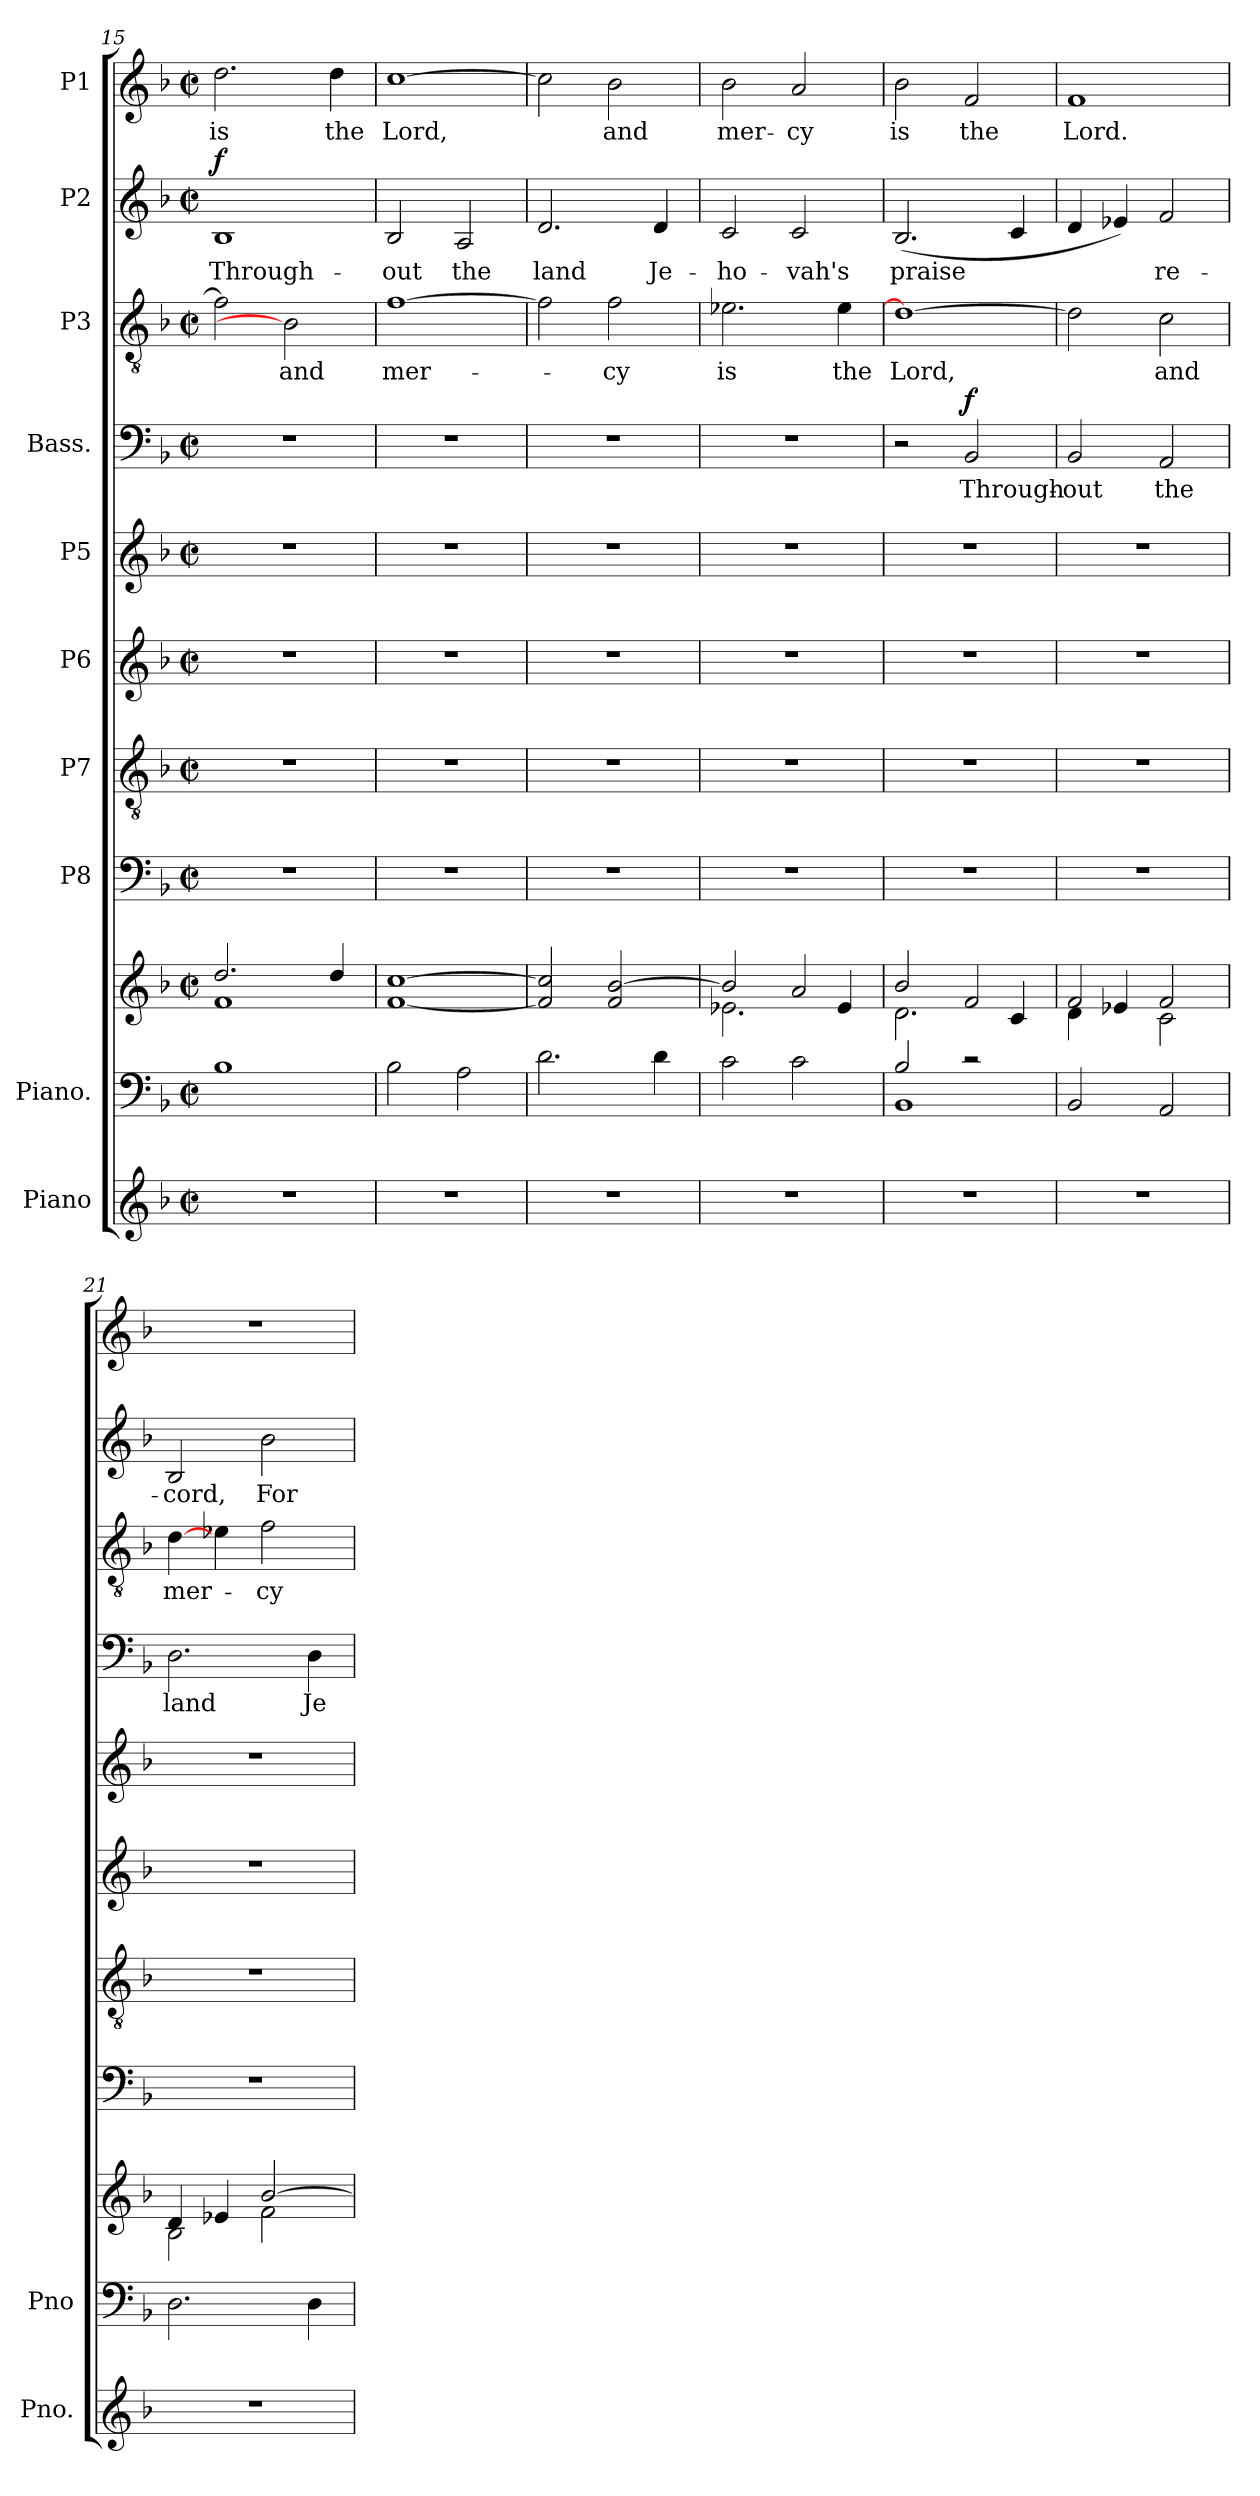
**kern	**kern	**kern	**kern	**kern	**kern	**kern	**kern	**text	**dynam	**kern	**text	**kern	**text	**dynam	**kern	**text
*part10	*part9	*part9	*part8	*part7	*part6	*part5	*part4	*part4	*part4	*part3	*part3	*part2	*part2	*part2	*part1	*part1
*staff11	*staff10	*staff9	*staff8	*staff7	*staff6	*staff5	*staff4	*staff4	*staff4	*staff3	*staff3	*staff2	*staff2	*staff2	*staff1	*staff1
*I"Piano	*I"Piano.	*	*I"P8	*I"P7	*I"P6	*I"P5	*I"Bass.	*	*	*I"P3	*	*I"P2	*	*	*I"P1	*
*I'Pno.	*I'Pno	*	*	*	*	*	*	*	*	*	*	*	*	*	*	*
*clefG2	*clefF4	*clefG2	*clefF4	*clefGv2	*clefG2	*clefG2	*clefF4	*	*	*clefGv2	*	*clefG2	*	*	*clefG2	*
*k[b-]	*k[b-]	*k[b-]	*k[b-]	*k[b-]	*k[b-]	*k[b-]	*k[b-]	*	*	*k[b-]	*	*k[b-]	*	*	*k[b-]	*
*F:	*F:	*F:	*F:	*F:	*F:	*F:	*F:	*	*	*F:	*	*F:	*	*	*F:	*
*M2/2	*M2/2	*M2/2	*M2/2	*M2/2	*M2/2	*M2/2	*M2/2	*	*	*M2/2	*	*M2/2	*	*	*M2/2	*
*met(c|)	*met(c|)	*met(c|)	*met(c|)	*met(c|)	*met(c|)	*met(c|)	*met(c|)	*	*	*met(c|)	*	*met(c|)	*	*	*met(c|)	*
=15	=15	=15	=15	=15	=15	=15	=15	=15	=15	=15	=15	=15	=15	=15	=15	=15
*	*	*^	*	*	*	*	*	*	*	*	*	*	*	*	*	*
!	!	!	!	!	!	!	!	!	!	!	!	!	!	!LO:LY:b	!LO:DY:b	!	!LO:LY:b
1r	1B-	2.dd/	1f	1r	1r	1r	1r	1r	.	.	2f\]	.	1B-	Through-	f	2.dd\	is
!	!	!	!	!	!	!	!	!	!	!	!	!LO:LY:b	!	!	!	!	!
.	.	.	.	.	.	.	.	.	.	.	2B-\]	and	.	.	.	.	.
!	!	!	!	!	!	!	!	!	!	!	!	!	!	!	!	!	!LO:LY:b
.	.	4dd/	.	.	.	.	.	.	.	.	.	.	.	.	.	4dd\	the
*	*	*v	*v	*	*	*	*	*	*	*	*	*	*	*	*	*	*
=16	=16	=16	=16	=16	=16	=16	=16	=16	=16	=16	=16	=16	=16	=16	=16	=16
!	!	!	!	!	!	!	!	!	!	!	!LO:LY:b	!	!LO:LY:b	!	!	!LO:LY:b
1r	2B-\	[1f [1cc	1r	1r	1r	1r	1r	.	.	[1f	mer-	2B-/	-out	.	[1cc	Lord,
!	!	!	!	!	!	!	!	!	!	!	!	!	!LO:LY:b	!	!	!
.	2A\	.	.	.	.	.	.	.	.	.	.	2A/	the	.	.	.
!!LO:PB:g=z
=17	=17	=17	=17	=17	=17	=17	=17	=17	=17	=17	=17	=17	=17	=17	=17	=17
!	!	!	!	!	!	!	!	!	!	!	!	!	!LO:LY:b	!	!	!LO:LY:b
1r	2.d\	2f/] 2cc/]	1r	1r	1r	1r	1r	.	.	2f\]	.	2.d/	land	.	2cc\]	.
!	!	!	!	!	!	!	!	!	!	!	!LO:LY:b	!	!	!	!	!LO:LY:b
.	.	2f/ [2b-/	.	.	.	.	.	.	.	2f\	-cy	.	.	.	2b-\	and
!	!	!	!	!	!	!	!	!	!	!	!	!	!LO:LY:b	!	!	!
.	4d\	.	.	.	.	.	.	.	.	.	.	4d/	Je-	.	.	.
=18	=18	=18	=18	=18	=18	=18	=18	=18	=18	=18	=18	=18	=18	=18	=18	=18
*	*	*^	*	*	*	*	*	*	*	*	*	*	*	*	*	*
!	!	!	!	!	!	!	!	!	!	!	!	!LO:LY:b	!	!LO:LY:b	!	!	!LO:LY:b
1r	2c\	2b-/]	2.e-X\	1r	1r	1r	1r	1r	.	.	2.e-X\	is	2c/	-ho-	.	2b-\	mer-
!	!	!	!	!	!	!	!	!	!	!	!	!	!	!LO:LY:b	!	!	!LO:LY:b
.	2c\	2a/	.	.	.	.	.	.	.	.	.	.	2c/	-vah's	.	2a/	-cy
!	!	!	!	!	!	!	!	!	!	!	!	!LO:LY:b	!	!	!	!	!
.	.	.	4e-/	.	.	.	.	.	.	.	4e-\	the	.	.	.	.	.
=19	=19	=19	=19	=19	=19	=19	=19	=19	=19	=19	=19	=19	=19	=19	=19	=19	=19
*	*^	*	*	*	*	*	*	*	*	*	*	*	*	*	*	*	*
!	!	!	!	!	!	!	!	!	!	!	!	!	!LO:LY:b	!	!LO:LY:b	!	!	!LO:LY:b
1r	2B-/	1BB-	2b-/	2.d\	1r	1r	1r	1r	2r	.	.	1d_	Lord,	(>2.B-/	praise	.	2b-\	is
!	!	!	!	!	!	!	!	!	!	!LO:LY:b	!LO:DY:b	!	!	!	!	!	!	!LO:LY:b
.	2r	.	2f/	.	.	.	.	.	2BB-/	Through-	f	.	.	.	.	.	2f/	the
!	!	!	!	!	!	!	!	!	!	!	!	!	!	!	!LO:LY:b	!	!	!
.	.	.	.	4c/	.	.	.	.	.	.	.	.	.	4c/	.	.	.	.
*	*v	*v	*	*	*	*	*	*	*	*	*	*	*	*	*	*	*	*
=20	=20	=20	=20	=20	=20	=20	=20	=20	=20	=20	=20	=20	=20	=20	=20	=20	=20
!	!	!	!	!	!	!	!	!	!LO:LY:b	!	!	!LO:LY:b	!	!LO:LY:b	!	!	!LO:LY:b
1r	2BB-/	2f/	4d\	1r	1r	1r	1r	2BB-/	-out	.	2d\]	.	4d/	.	.	1f	Lord.
!	!	!	!	!	!	!	!	!	!	!	!	!	!	!LO:LY:b	!	!	!
.	.	.	4e-X/	.	.	.	.	.	.	.	.	.	4e-X/)	.	.	.	.
!	!	!	!	!	!	!	!	!	!LO:LY:b	!	!	!LO:LY:b	!	!LO:LY:b	!	!	!
.	2AA/	2f/	2c\	.	.	.	.	2AA/	the	.	2c\	and	2f/	re-	.	.	.
=21	=21	=21	=21	=21	=21	=21	=21	=21	=21	=21	=21	=21	=21	=21	=21	=21	=21
!	!	!	!	!	!	!	!	!	!LO:LY:b	!	!	!LO:LY:b	!	!LO:LY:b	!	!	!
1r	2.D\	4d/	2B-\	1r	1r	1r	1r	2.D\	land	.	[4d\	mer-	2B-/	-cord,	.	1r	.
.	.	4e-X/	.	.	.	.	.	.	.	.	4e-X\	.	.	.	.	.	.
!	!	!	!	!	!	!	!	!	!	!	!	!LO:LY:b	!	!LO:LY:b	!	!	!
.	.	[2b-/	2f\	.	.	.	.	.	.	.	2f\	-cy	2b-\	For	.	.	.
!	!	!	!	!	!	!	!	!	!LO:LY:b	!	!	!	!	!	!	!	!
.	4D\	.	.	.	.	.	.	4D\	Je-	.	.	.	.	.	.	.	.
*	*	*v	*v	*	*	*	*	*	*	*	*	*	*	*	*	*	*
=	=	=	=	=	=	=	=	=	=	=	=	=	=	=	=	=
*-	*-	*-	*-	*-	*-	*-	*-	*-	*-	*-	*-	*-	*-	*-	*-	*-
